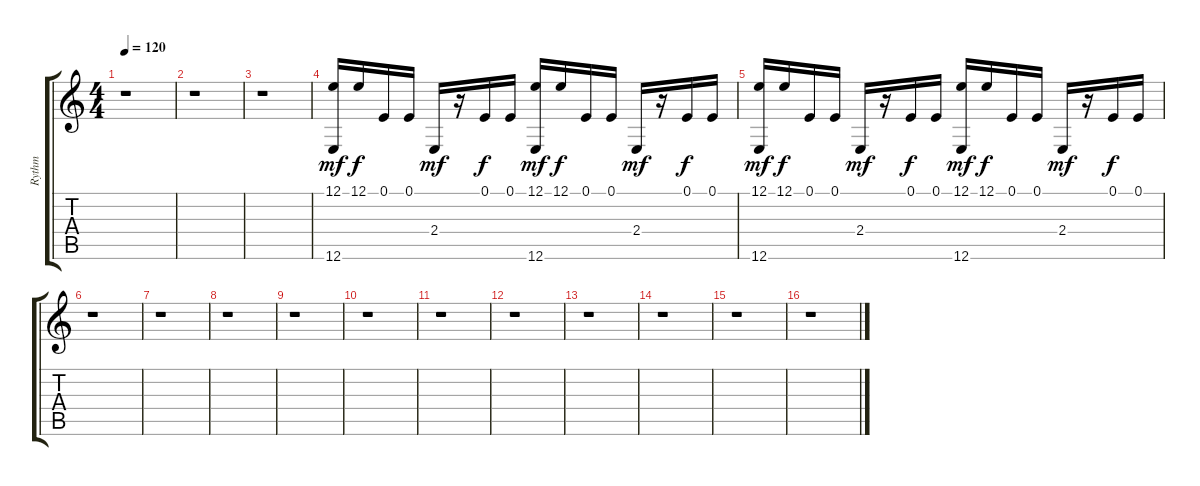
\track ("Rythm" "Rythm") {instrument pad1newage}
\staff {score tabs}
\tuning (E4 B3 G3 D3 A2 E2) {hide}
\ts (4 4)
\tempo 120
\clef g2
\ks c
r.1{dy ff} |
r.1 |
r.1 |
(12.1 12.6).16{dy mf} 12.1.16{dy f} 0.1.16 0.1.16 2.4.16{dy mf} r.16 0.1.16{dy f} 0.1.16 (12.1 12.6).16{dy mf} 12.1.16{dy f} 0.1.16 0.1.16 2.4.16{dy mf} r.16 0.1.16{dy f} 0.1.16 |
(12.1 12.6).16{dy mf} 12.1.16{dy f} 0.1.16 0.1.16 2.4.16{dy mf} r.16 0.1.16{dy f} 0.1.16 (12.1 12.6).16{dy mf} 12.1.16{dy f} 0.1.16 0.1.16 2.4.16{dy mf} r.16 0.1.16{dy f} 0.1.16 |
r.1 |
r.1 |
r.1 |
r.1 |
r.1 |
r.1 |
r.1 |
r.1 |
r.1 |
r.1 |
r.1
